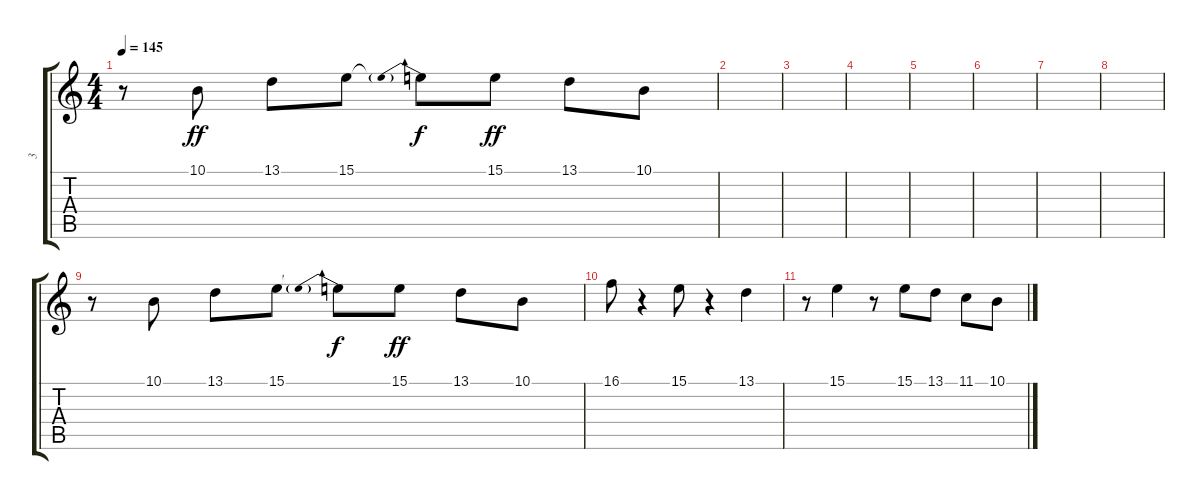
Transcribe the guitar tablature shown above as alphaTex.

\track ("3" "3") {instrument tremolostrings}
\staff {score tabs}
\tuning (Db4 Ab3 E3 B2 Gb2 B1) {hide}
\ts (4 4)
\tempo 145
\clef g2
\ks c
r.8{dy ff} 10.1.8 13.1.8 15.1.8 15.1{be (prebend 0 1 60 1) t}.8{dy f} 15.1.8{dy ff} 13.1.8 10.1.8 |
|
|
|
|
|
|
|
r.8 10.1.8 13.1.8 15.1.8 15.1{be (prebend 0 1 60 1) t}.8{dy f} 15.1.8{dy ff} 13.1.8 10.1.8 |
16.1.8 r.4 15.1.8 r.4 13.1.4 |
r.8 15.1.4 r.8 15.1.8 13.1.8 11.1.8 10.1.8
